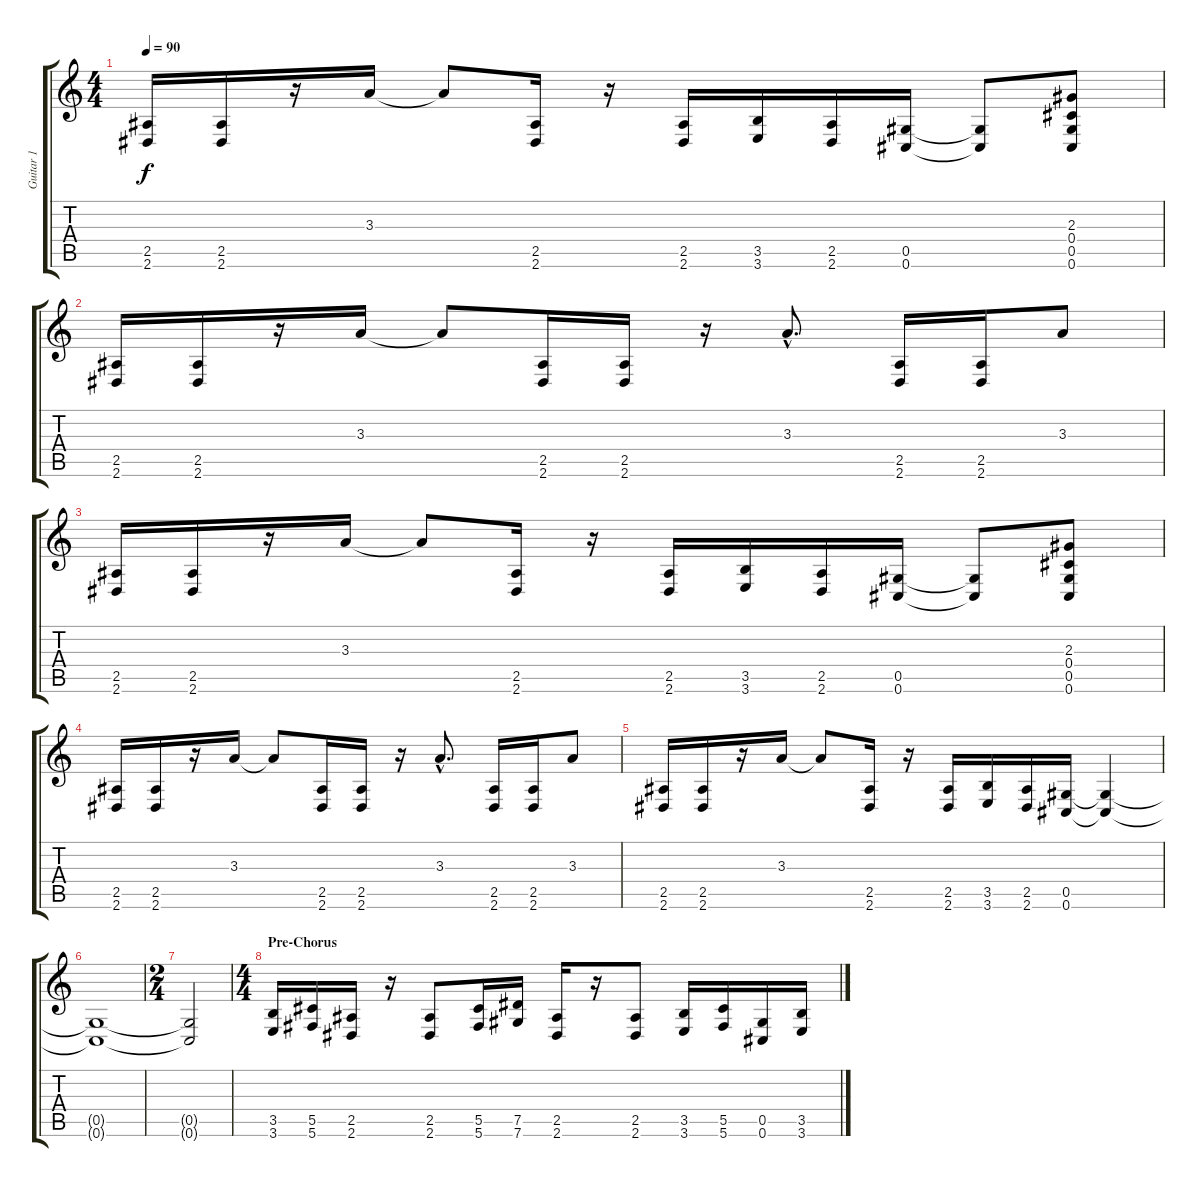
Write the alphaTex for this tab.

\track ("Guitar 1" "Guitar 1") {instrument distortionguitar}
\staff {score tabs}
\tuning (Eb4 Bb3 Gb3 Db3 Ab2 Db2) {hide}
\ts (4 4)
\tempo 90
\clef g2
\ks c
(2.5 2.6).16{dy f} (2.5 2.6).16 r.16 3.3.16 3.3{t}.8 (2.5 2.6).16 r.16 (2.5 2.6).16 (3.5 3.6).16 (2.5 2.6).16 (0.5 0.6).16 (0.5{t} 0.6{t}).8 (2.3 0.4 0.5 0.6).8 |
(2.5 2.6).16 (2.5 2.6).16 r.16 3.3.16 3.3{t}.8 (2.5 2.6).16 (2.5 2.6).16 r.16 3.3{hac}.8{d} (2.5 2.6).16 (2.5 2.6).16 3.3.8 |
(2.5 2.6).16 (2.5 2.6).16 r.16 3.3.16 3.3{t}.8 (2.5 2.6).16 r.16 (2.5 2.6).16 (3.5 3.6).16 (2.5 2.6).16 (0.5 0.6).16 (0.5{t} 0.6{t}).8 (2.3 0.4 0.5 0.6).8 |
(2.5 2.6).16 (2.5 2.6).16 r.16 3.3.16 3.3{t}.8 (2.5 2.6).16 (2.5 2.6).16 r.16 3.3{hac}.8{d} (2.5 2.6).16 (2.5 2.6).16 3.3.8 |
(2.5 2.6).16 (2.5 2.6).16 r.16 3.3.16 3.3{t}.8 (2.5 2.6).16 r.16 (2.5 2.6).16 (3.5 3.6).16 (2.5 2.6).16 (0.5 0.6).16 (0.5{t} 0.6{t}).4 |
(0.5{t} 0.6{t}).1 |
\ts (2 4)
(0.5{t} 0.6{t}).2 |
\ts (4 4)
\section ("" "Pre-Chorus")
(3.5 3.6).16 (5.5 5.6).16 (2.5 2.6).16 r.16 (2.5 2.6).8 (5.5 5.6).16 (7.5 7.6).16 (2.5 2.6).16 r.16 (2.5 2.6).8 (3.5 3.6).16 (5.5 5.6).16 (0.5 0.6).16 (3.5 3.6).16
